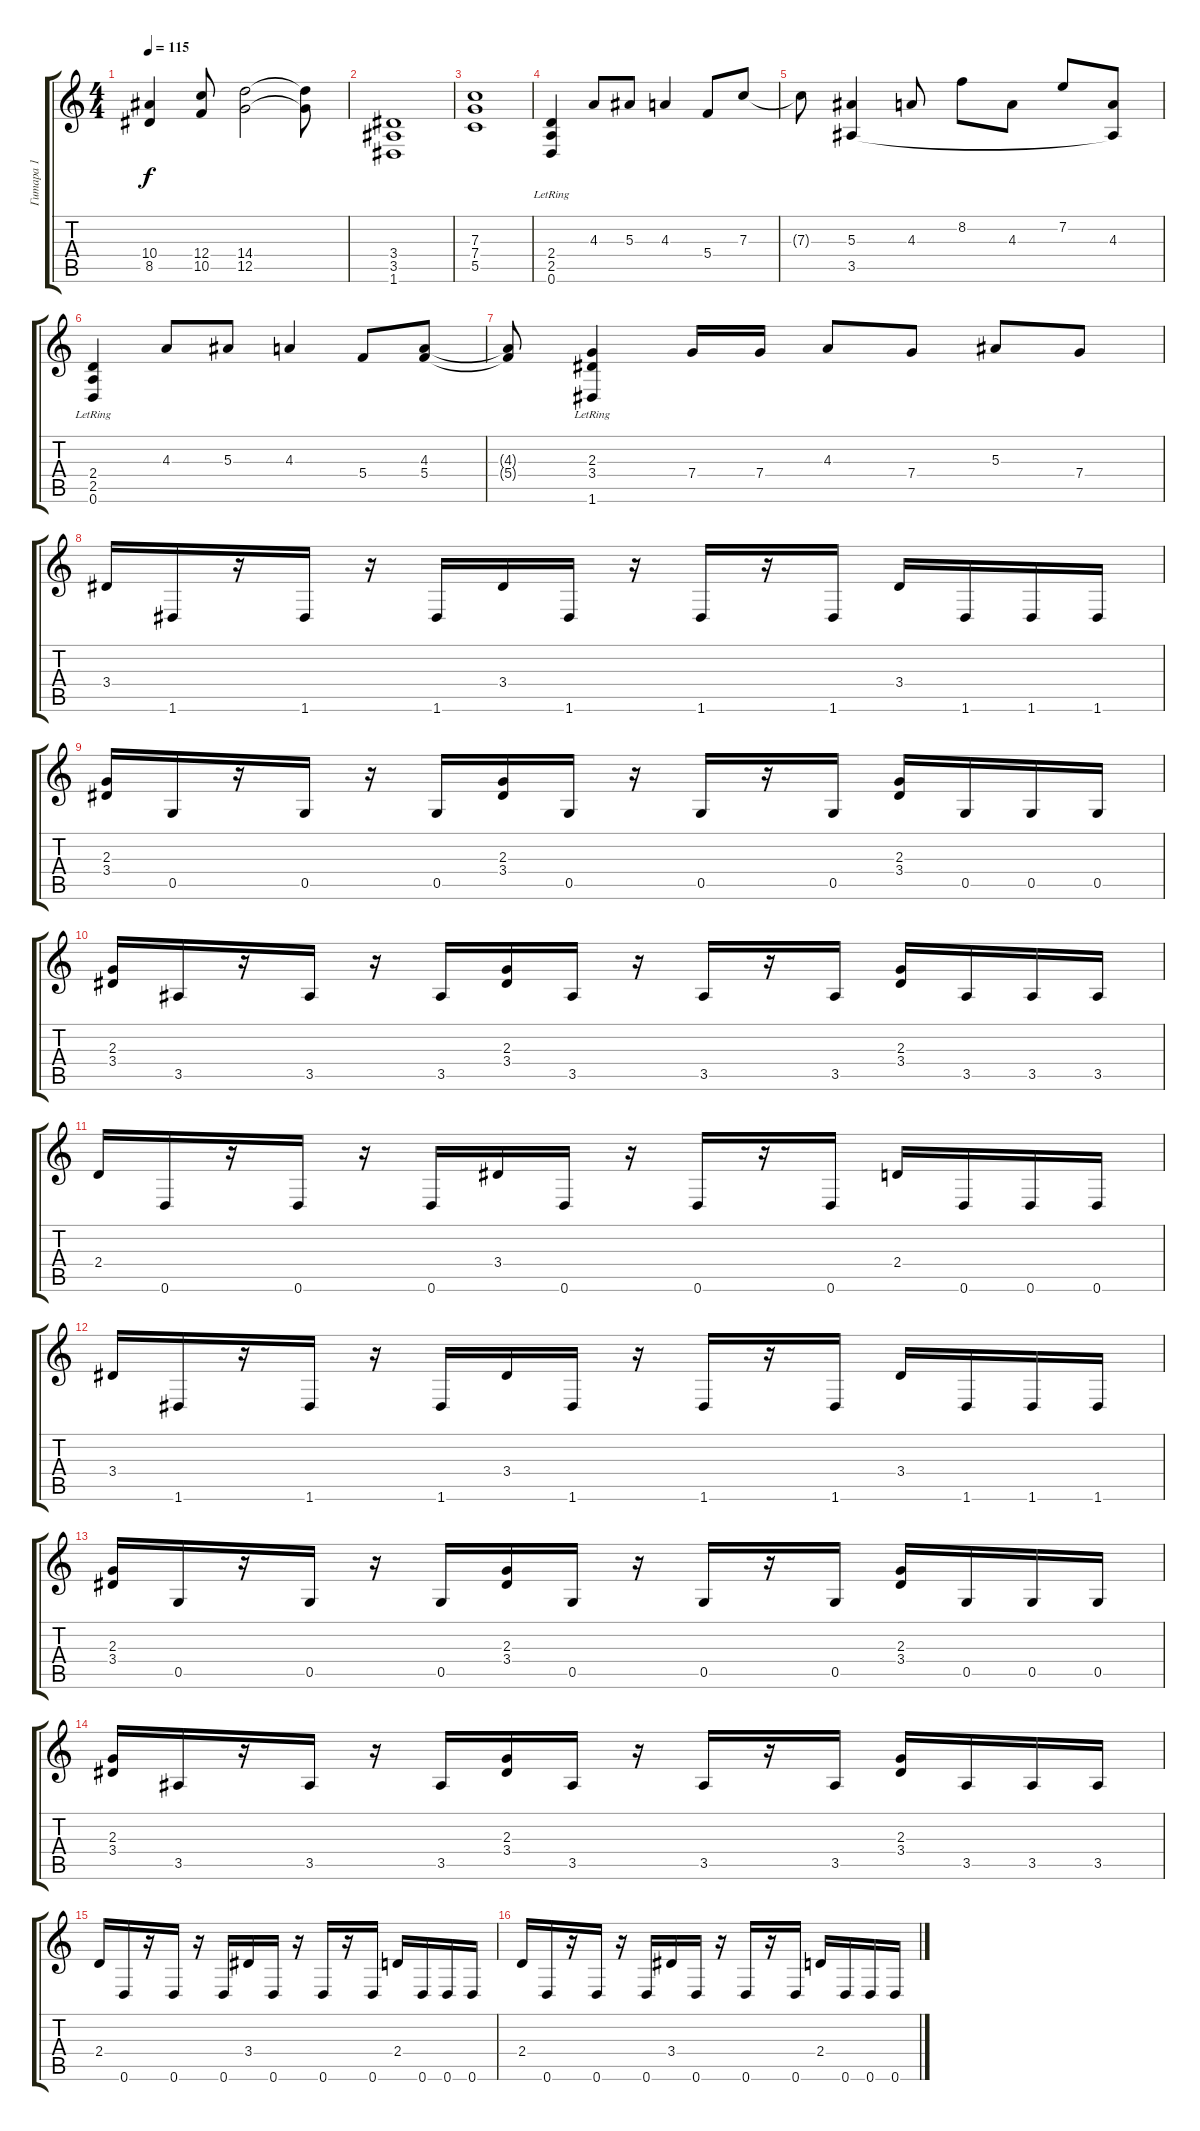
\track ("Гитара 1  (2)" "Гитара 1  ") {instrument acousticguitarnylon}
\staff {score tabs}
\tuning (D4 A3 F3 C3 G2 D2) {hide}
\ts (4 4)
\tempo 115
\clef g2
\ks c
(10.4 8.5).4{dy f} (12.4 10.5).8 (14.4 12.5).2 (14.4{t} 12.5{t}).8 |
(3.4 3.5 1.6).1 |
(7.3 7.4 5.5).1 |
(2.4{lr} 2.5{lr} 0.6{lr}).4{instrument acousticguitarnylon} 4.3.8 5.3.8 4.3.4 5.4.8 7.3.8 |
7.3{t}.8 (5.3 3.5).4 4.3.8 8.2.8 4.3.8 7.2.8 (4.3 3.5{t}).8 |
(2.4{lr} 2.5{lr} 0.6{lr}).4 4.3.8 5.3.8 4.3.4 5.4.8 (4.3 5.4).8 |
(4.3{t} 5.4{t}).8 (2.3 3.4 1.6{lr}).4 7.4.16 7.4.16 4.3.8 7.4.8 5.3.8 7.4.8 |
3.4.16 1.6.16 r.16 1.6.16 r.16 1.6.16 3.4.16 1.6.16 r.16 1.6.16 r.16 1.6.16 3.4.16 1.6.16 1.6.16 1.6.16 |
(2.3 3.4).16 0.5.16 r.16 0.5.16 r.16 0.5.16 (2.3 3.4).16 0.5.16 r.16 0.5.16 r.16 0.5.16 (2.3 3.4).16 0.5.16 0.5.16 0.5.16 |
(2.3 3.4).16 3.5.16 r.16 3.5.16 r.16 3.5.16 (2.3 3.4).16 3.5.16 r.16 3.5.16 r.16 3.5.16 (2.3 3.4).16 3.5.16 3.5.16 3.5.16 |
2.4.16 0.6.16 r.16 0.6.16 r.16 0.6.16 3.4.16 0.6.16 r.16 0.6.16 r.16 0.6.16 2.4.16 0.6.16 0.6.16 0.6.16 |
3.4.16 1.6.16 r.16 1.6.16 r.16 1.6.16 3.4.16 1.6.16 r.16 1.6.16 r.16 1.6.16 3.4.16 1.6.16 1.6.16 1.6.16 |
(2.3 3.4).16 0.5.16 r.16 0.5.16 r.16 0.5.16 (2.3 3.4).16 0.5.16 r.16 0.5.16 r.16 0.5.16 (2.3 3.4).16 0.5.16 0.5.16 0.5.16 |
(2.3 3.4).16 3.5.16 r.16 3.5.16 r.16 3.5.16 (2.3 3.4).16 3.5.16 r.16 3.5.16 r.16 3.5.16 (2.3 3.4).16 3.5.16 3.5.16 3.5.16 |
2.4.16 0.6.16 r.16 0.6.16 r.16 0.6.16 3.4.16 0.6.16 r.16 0.6.16 r.16 0.6.16 2.4.16 0.6.16 0.6.16 0.6.16 |
2.4.16 0.6.16 r.16 0.6.16 r.16 0.6.16 3.4.16 0.6.16 r.16 0.6.16 r.16 0.6.16 2.4.16 0.6.16 0.6.16 0.6.16
